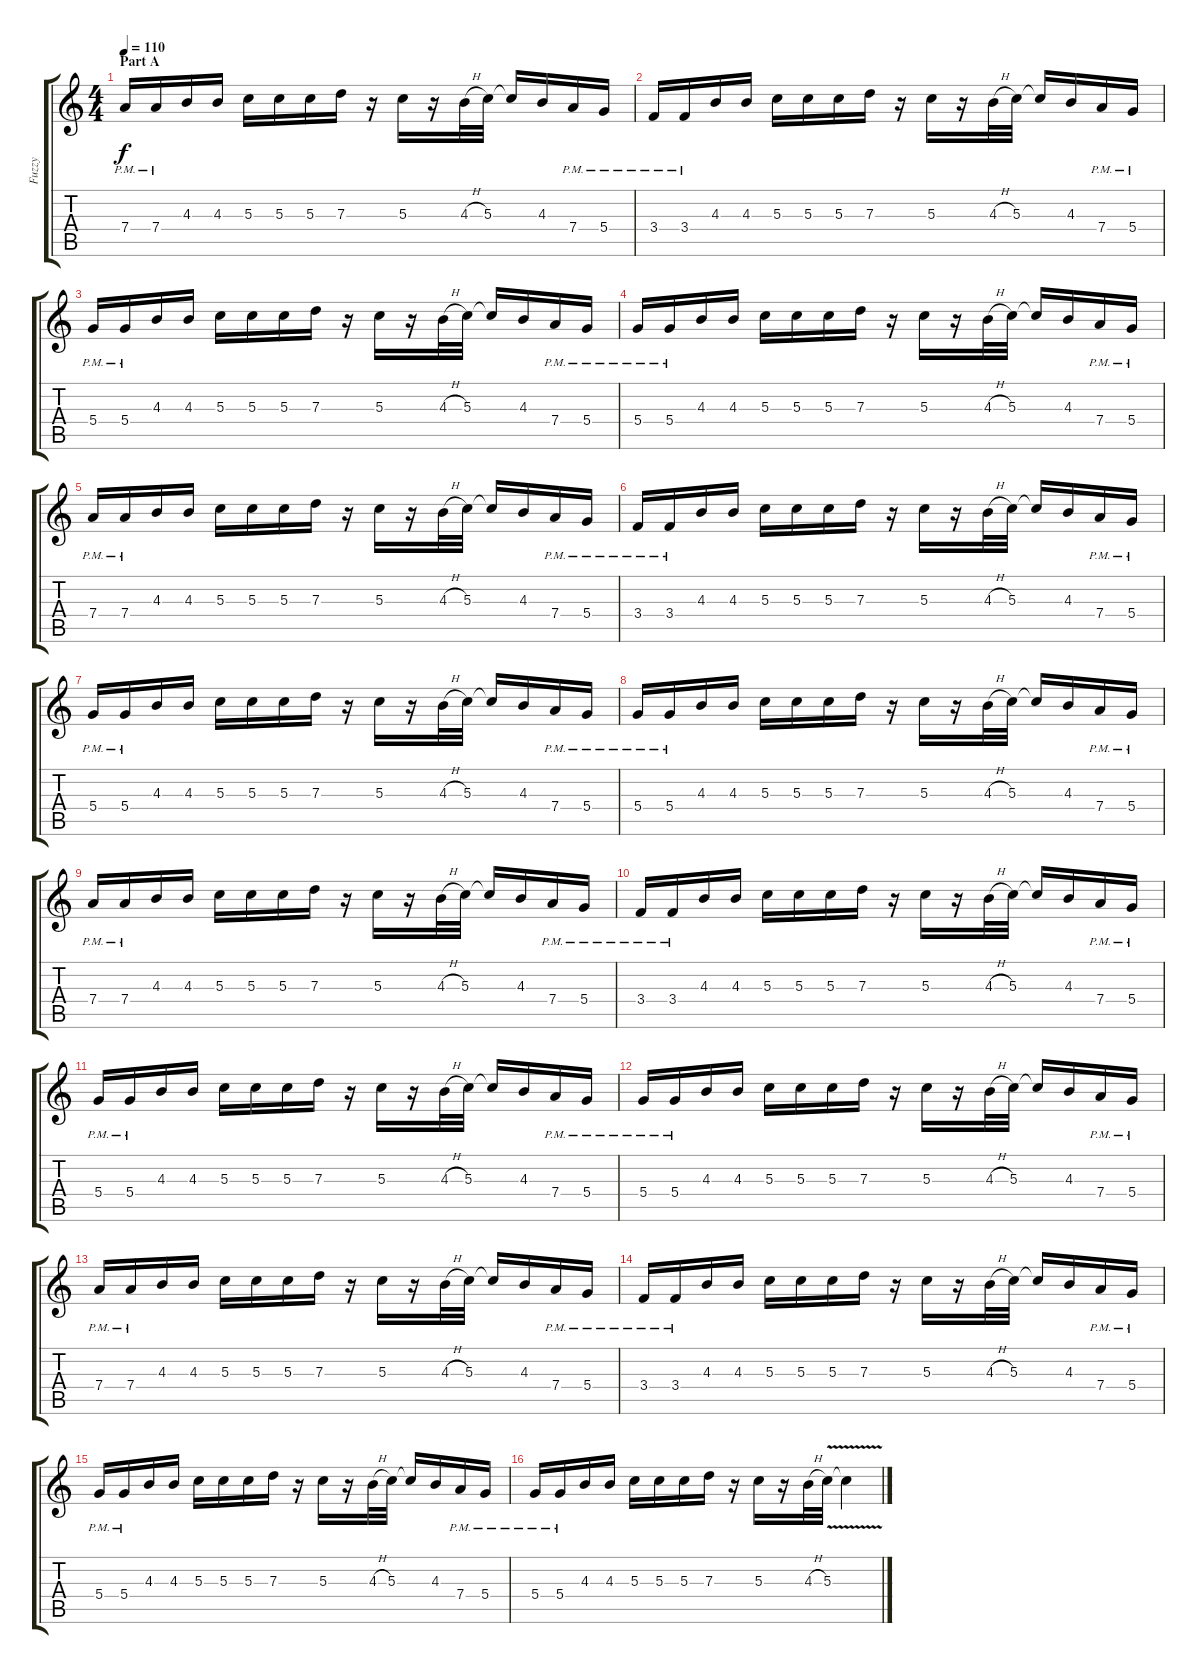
\track ("Fuzzy" "Fuzzy") {instrument distortionguitar}
\staff {score tabs}
\tuning (E4 B3 G3 D3 A2 E2) {hide}
\ts (4 4)
\section ("" "Part A")
\tempo 110
\clef g2
\ks c
7.4{pm}.16{dy f volume 13} 7.4{pm}.16 4.3.16 4.3.16 5.3.16 5.3.16 5.3.16 7.3.16 r.16 5.3.16 r.16 4.3{h}.32 5.3.32 5.3{t}.16 4.3.16 7.4{pm}.16 5.4{pm}.16 |
3.4{pm}.16 3.4{pm}.16 4.3.16 4.3.16 5.3.16 5.3.16 5.3.16 7.3.16 r.16 5.3.16 r.16 4.3{h}.32 5.3.32 5.3{t}.16 4.3.16 7.4{pm}.16 5.4{pm}.16 |
5.4{pm}.16 5.4{pm}.16 4.3.16 4.3.16 5.3.16 5.3.16 5.3.16 7.3.16 r.16 5.3.16 r.16 4.3{h}.32 5.3.32 5.3{t}.16 4.3.16 7.4{pm}.16 5.4{pm}.16 |
5.4{pm}.16 5.4{pm}.16 4.3.16 4.3.16 5.3.16 5.3.16 5.3.16 7.3.16 r.16 5.3.16 r.16 4.3{h}.32 5.3.32 5.3{t}.16 4.3.16 7.4{pm}.16 5.4{pm}.16 |
7.4{pm}.16 7.4{pm}.16 4.3.16 4.3.16 5.3.16 5.3.16 5.3.16 7.3.16 r.16 5.3.16 r.16 4.3{h}.32 5.3.32 5.3{t}.16 4.3.16 7.4{pm}.16 5.4{pm}.16 |
3.4{pm}.16 3.4{pm}.16 4.3.16 4.3.16 5.3.16 5.3.16 5.3.16 7.3.16 r.16 5.3.16 r.16 4.3{h}.32 5.3.32 5.3{t}.16 4.3.16 7.4{pm}.16 5.4{pm}.16 |
5.4{pm}.16 5.4{pm}.16 4.3.16 4.3.16 5.3.16 5.3.16 5.3.16 7.3.16 r.16 5.3.16 r.16 4.3{h}.32 5.3.32 5.3{t}.16 4.3.16 7.4{pm}.16 5.4{pm}.16 |
5.4{pm}.16 5.4{pm}.16 4.3.16 4.3.16 5.3.16 5.3.16 5.3.16 7.3.16 r.16 5.3.16 r.16 4.3{h}.32 5.3.32 5.3{t}.16 4.3.16 7.4{pm}.16 5.4{pm}.16 |
7.4{pm}.16 7.4{pm}.16 4.3.16 4.3.16 5.3.16 5.3.16 5.3.16 7.3.16 r.16 5.3.16 r.16 4.3{h}.32 5.3.32 5.3{t}.16 4.3.16 7.4{pm}.16 5.4{pm}.16 |
3.4{pm}.16 3.4{pm}.16 4.3.16 4.3.16 5.3.16 5.3.16 5.3.16 7.3.16 r.16 5.3.16 r.16 4.3{h}.32 5.3.32 5.3{t}.16 4.3.16 7.4{pm}.16 5.4{pm}.16 |
5.4{pm}.16 5.4{pm}.16 4.3.16 4.3.16 5.3.16 5.3.16 5.3.16 7.3.16 r.16 5.3.16 r.16 4.3{h}.32 5.3.32 5.3{t}.16 4.3.16 7.4{pm}.16 5.4{pm}.16 |
5.4{pm}.16 5.4{pm}.16 4.3.16 4.3.16 5.3.16 5.3.16 5.3.16 7.3.16 r.16 5.3.16 r.16 4.3{h}.32 5.3.32 5.3{t}.16 4.3.16 7.4{pm}.16 5.4{pm}.16 |
7.4{pm}.16 7.4{pm}.16 4.3.16 4.3.16 5.3.16 5.3.16 5.3.16 7.3.16 r.16 5.3.16 r.16 4.3{h}.32 5.3.32 5.3{t}.16 4.3.16 7.4{pm}.16 5.4{pm}.16 |
3.4{pm}.16 3.4{pm}.16 4.3.16 4.3.16 5.3.16 5.3.16 5.3.16 7.3.16 r.16 5.3.16 r.16 4.3{h}.32 5.3.32 5.3{t}.16 4.3.16 7.4{pm}.16 5.4{pm}.16 |
5.4{pm}.16 5.4{pm}.16 4.3.16 4.3.16 5.3.16 5.3.16 5.3.16 7.3.16 r.16 5.3.16 r.16 4.3{h}.32 5.3.32 5.3{t}.16 4.3.16 7.4{pm}.16 5.4{pm}.16 |
5.4{pm}.16 5.4{pm}.16 4.3.16 4.3.16 5.3.16 5.3.16 5.3.16 7.3.16 r.16 5.3.16 r.16 4.3{h}.32 5.3{v}.32 5.3{t}.4
